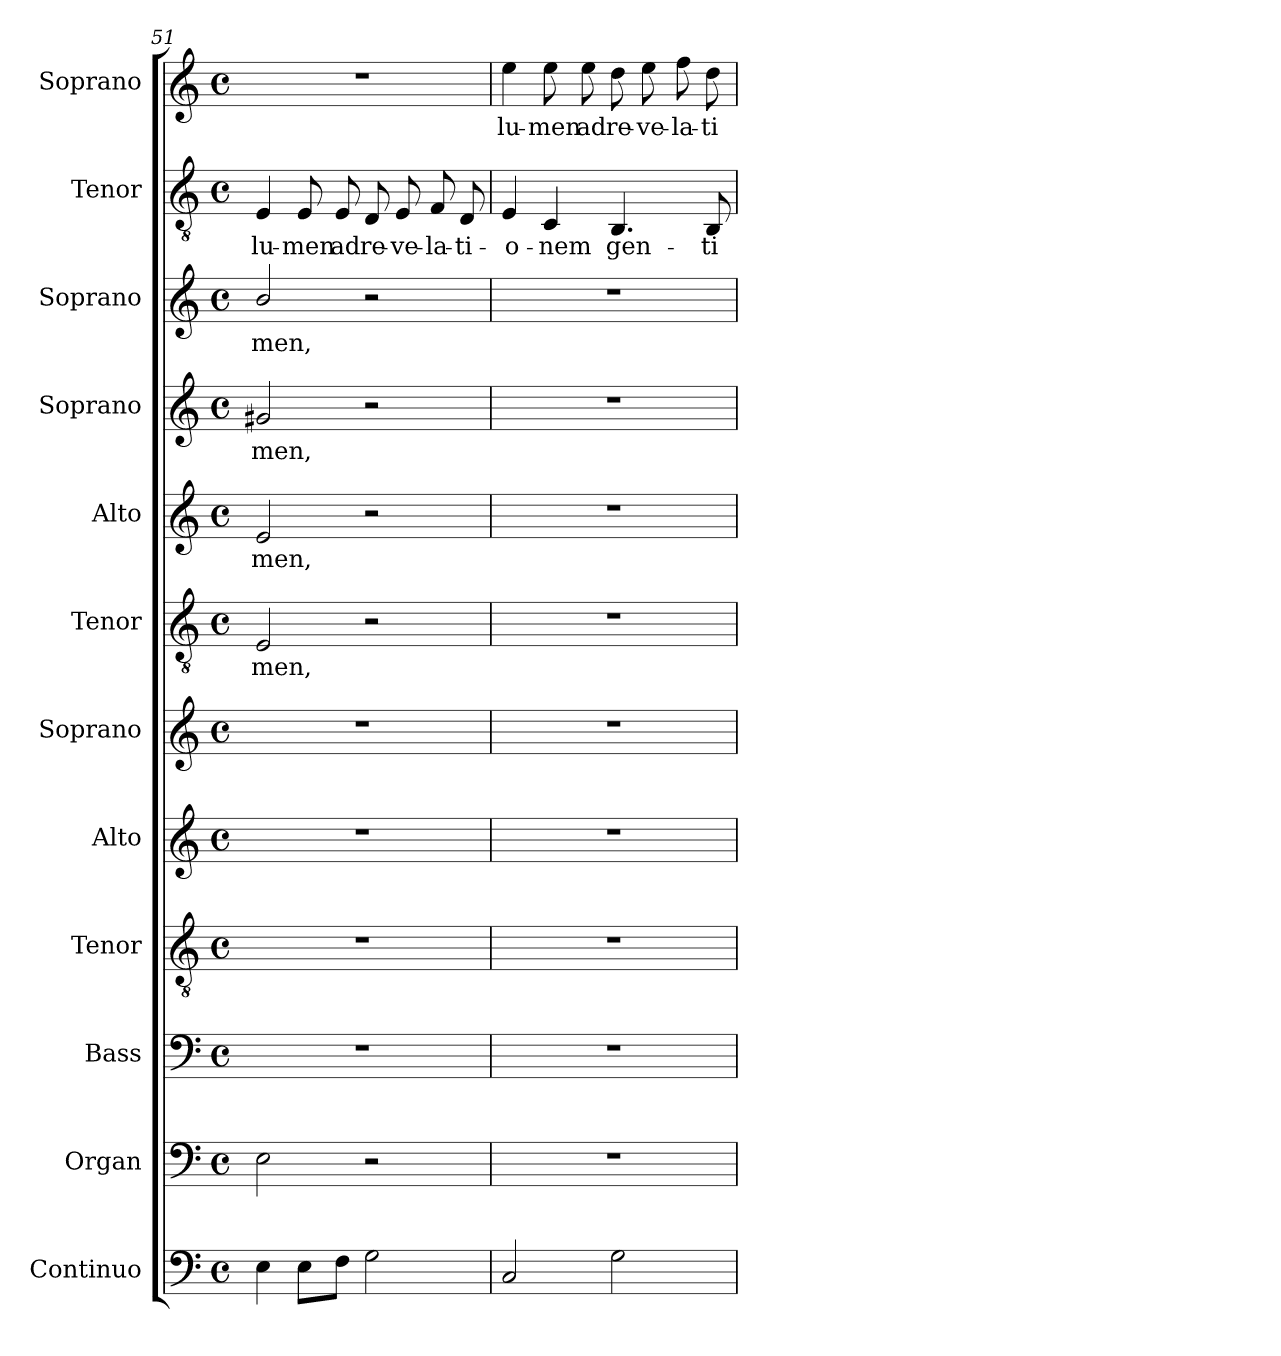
**kern	**kern	**kern	**kern	**kern	**kern	**kern	**text	**kern	**text	**kern	**text	**kern	**text	**kern	**text	**kern	**text
*part12	*part11	*part10	*part9	*part8	*part7	*part6	*part6	*part5	*part5	*part4	*part4	*part3	*part3	*part2	*part2	*part1	*part1
*staff12	*staff11	*staff10	*staff9	*staff8	*staff7	*staff6	*staff6	*staff5	*staff5	*staff4	*staff4	*staff3	*staff3	*staff2	*staff2	*staff1	*staff1
*I"Continuo	*I"Organ	*I"Bass	*I"Tenor	*I"Alto	*I"Soprano	*I"Tenor	*	*I"Alto	*	*I"Soprano	*	*I"Soprano	*	*I"Tenor	*	*I"Soprano	*
*I'Cont.	*I'Org.	*I'B.	*I'T.	*I'A.	*I'S.	*I'T.	*	*I'A.	*	*I'S.	*	*I'S.	*	*I'T.	*	*I'S.	*
*clefF4	*clefF4	*clefF4	*clefGv2	*clefG2	*clefG2	*clefGv2	*	*clefG2	*	*clefG2	*	*clefG2	*	*clefGv2	*	*clefG2	*
*	*	*	*ITrd7c12	*	*	*ITrd7c12	*	*	*	*	*	*	*	*	*	*	*
*k[]	*k[]	*k[]	*k[]	*k[]	*k[]	*k[]	*	*k[]	*	*k[]	*	*k[]	*	*k[]	*	*k[]	*
*C:	*C:	*C:	*C:	*C:	*C:	*C:	*	*C:	*	*C:	*	*C:	*	*C:	*	*C:	*
*M4/4	*M4/4	*M4/4	*M4/4	*M4/4	*M4/4	*M4/4	*	*M4/4	*	*M4/4	*	*M4/4	*	*M4/4	*	*M4/4	*
*met(c)	*met(c)	*met(c)	*met(c)	*met(c)	*met(c)	*met(c)	*	*met(c)	*	*met(c)	*	*met(c)	*	*met(c)	*	*met(c)	*
=51	=51	=51	=51	=51	=51	=51	=51	=51	=51	=51	=51	=51	=51	=51	=51	=51	=51
!	!	!	!	!	!	!	!LO:LY:b:color=#000000	!	!	!	!	!	!	!	!	!	!
!	!	!	!	!	!	!	!	!	!LO:LY:b:color=#000000	!	!	!	!	!	!	!	!
!	!	!	!	!	!	!	!	!	!	!	!LO:LY:b:color=#000000	!	!	!	!	!	!
!	!	!	!	!	!	!	!	!	!	!	!	!	!LO:LY:b:color=#000000	!	!	!	!
!	!	!	!	!	!	!	!	!	!	!	!	!	!	!	!LO:LY:b:color=#000000	!	!
4Ei\	2Ei\	1r	1r	1r	1r	2EEi/	-men,	2ei/	-men,	2g#Xi/	-men,	2bi/	-men,	4Ei/	lu-	1r	.
!	!	!	!	!	!	!	!	!	!	!	!	!	!	!	!LO:LY:b:color=#000000	!	!
8Ei\L	.	.	.	.	.	.	.	.	.	.	.	.	.	8Ei/	-men	.	.
!	!	!	!	!	!	!	!	!	!	!	!	!	!	!	!LO:LY:b:color=#000000	!	!
8Fi\J	.	.	.	.	.	.	.	.	.	.	.	.	.	8Ei/	ad	.	.
!	!	!	!	!	!	!	!	!	!	!	!	!	!	!	!LO:LY:b:color=#000000	!	!
2Gi\	2r	.	.	.	.	2r	.	2r	.	2r	.	2r	.	8Di/	re-	.	.
!	!	!	!	!	!	!	!	!	!	!	!	!	!	!	!LO:LY:b:color=#000000	!	!
.	.	.	.	.	.	.	.	.	.	.	.	.	.	8Ei/	-ve-	.	.
!	!	!	!	!	!	!	!	!	!	!	!	!	!	!	!LO:LY:b:color=#000000	!	!
.	.	.	.	.	.	.	.	.	.	.	.	.	.	8Fi/	-la-	.	.
!	!	!	!	!	!	!	!	!	!	!	!	!	!	!	!LO:LY:b:color=#000000	!	!
.	.	.	.	.	.	.	.	.	.	.	.	.	.	8Di/	-ti-	.	.
=52	=52	=52	=52	=52	=52	=52	=52	=52	=52	=52	=52	=52	=52	=52	=52	=52	=52
!	!	!	!	!	!	!	!	!	!	!	!	!	!	!	!LO:LY:b:color=#000000	!	!
!	!	!	!	!	!	!	!	!	!	!	!	!	!	!	!	!	!LO:LY:b:color=#000000
2Ci/	1r	1r	1r	1r	1r	1r	.	1r	.	1r	.	1r	.	4Ei/	-o-	4eei\	lu-
!	!	!	!	!	!	!	!	!	!	!	!	!	!	!	!LO:LY:b:color=#000000	!	!
!	!	!	!	!	!	!	!	!	!	!	!	!	!	!	!	!	!LO:LY:b:color=#000000
.	.	.	.	.	.	.	.	.	.	.	.	.	.	4Ci/	-nem	8eei\	-men
!	!	!	!	!	!	!	!	!	!	!	!	!	!	!	!	!	!LO:LY:b:color=#000000
.	.	.	.	.	.	.	.	.	.	.	.	.	.	.	.	8eei\	ad
!	!	!	!	!	!	!	!	!	!	!	!	!	!	!	!LO:LY:b:color=#000000	!	!
!	!	!	!	!	!	!	!	!	!	!	!	!	!	!	!	!	!LO:LY:b:color=#000000
2Gi\	.	.	.	.	.	.	.	.	.	.	.	.	.	4.BBi/	gen-	8ddi\	re-
!	!	!	!	!	!	!	!	!	!	!	!	!	!	!	!	!	!LO:LY:b:color=#000000
.	.	.	.	.	.	.	.	.	.	.	.	.	.	.	.	8eei\	-ve-
!	!	!	!	!	!	!	!	!	!	!	!	!	!	!	!	!	!LO:LY:b:color=#000000
.	.	.	.	.	.	.	.	.	.	.	.	.	.	.	.	8ffi\	-la-
!	!	!	!	!	!	!	!	!	!	!	!	!	!	!	!LO:LY:b:color=#000000	!	!
!	!	!	!	!	!	!	!	!	!	!	!	!	!	!	!	!	!LO:LY:b:color=#000000
.	.	.	.	.	.	.	.	.	.	.	.	.	.	8BBi/	-ti-	8ddi\	-ti-
=	=	=	=	=	=	=	=	=	=	=	=	=	=	=	=	=	=
*-	*-	*-	*-	*-	*-	*-	*-	*-	*-	*-	*-	*-	*-	*-	*-	*-	*-
